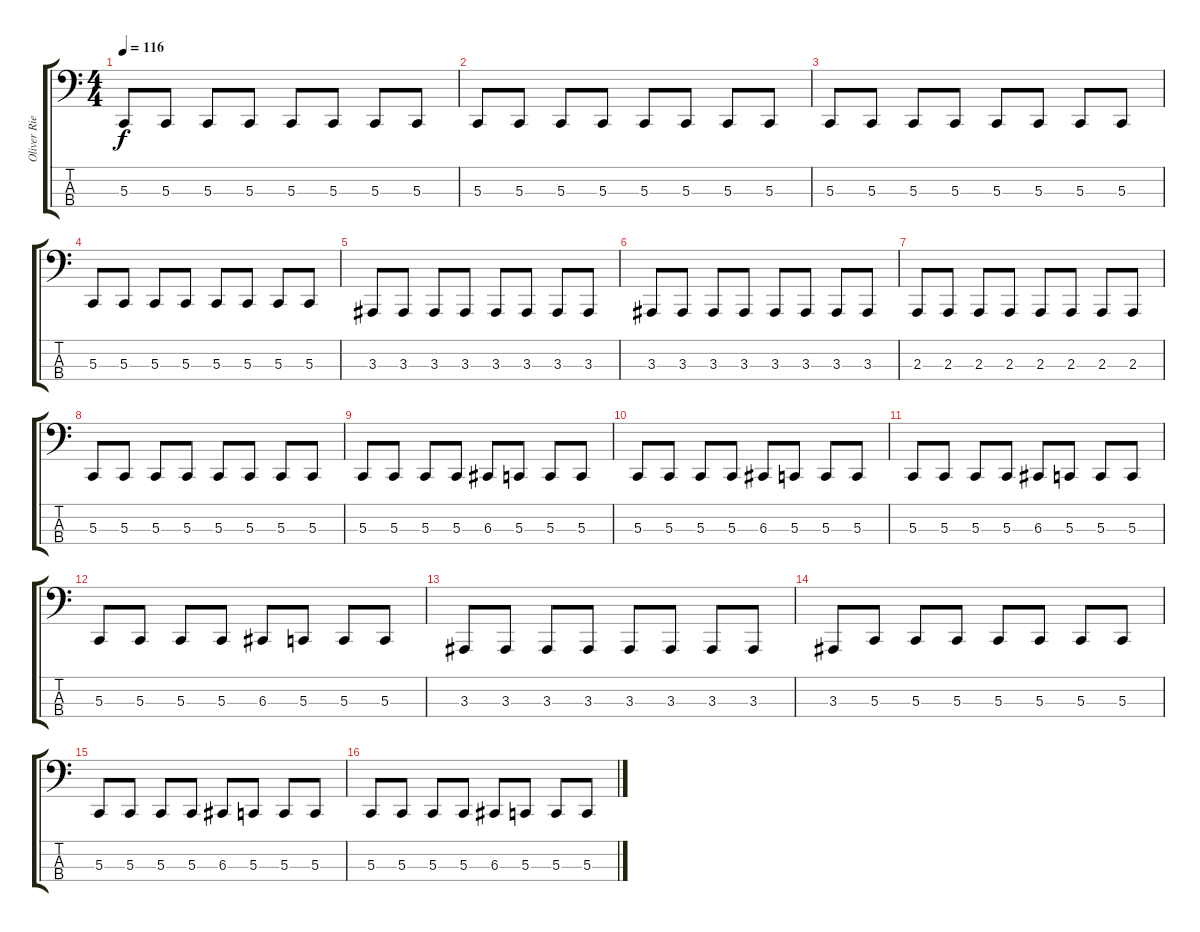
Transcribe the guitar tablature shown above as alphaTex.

\track ("Oliver Riedel" "Oliver Rie") {instrument lead8bassandlead}
\staff {score tabs}
\tuning (F2 C2 G1 D1) {hide}
\ts (4 4)
\tempo 116
\clef f4
\ks c
5.3.8{dy f instrument electricbasspick} 5.3.8 5.3.8 5.3.8 5.3.8 5.3.8 5.3.8 5.3.8 |
5.3.8 5.3.8 5.3.8 5.3.8 5.3.8 5.3.8 5.3.8 5.3.8 |
5.3.8 5.3.8 5.3.8 5.3.8 5.3.8 5.3.8 5.3.8 5.3.8 |
5.3.8 5.3.8 5.3.8 5.3.8 5.3.8 5.3.8 5.3.8 5.3.8 |
3.3.8 3.3.8 3.3.8 3.3.8 3.3.8 3.3.8 3.3.8 3.3.8 |
3.3.8 3.3.8 3.3.8 3.3.8 3.3.8 3.3.8 3.3.8 3.3.8 |
2.3.8 2.3.8 2.3.8 2.3.8 2.3.8 2.3.8 2.3.8 2.3.8 |
5.3.8 5.3.8 5.3.8 5.3.8 5.3.8 5.3.8 5.3.8 5.3.8 |
5.3.8 5.3.8 5.3.8 5.3.8 6.3.8 5.3.8 5.3.8 5.3.8 |
5.3.8 5.3.8 5.3.8 5.3.8 6.3.8 5.3.8 5.3.8 5.3.8 |
5.3.8 5.3.8 5.3.8 5.3.8 6.3.8 5.3.8 5.3.8 5.3.8 |
5.3.8 5.3.8 5.3.8 5.3.8 6.3.8 5.3.8 5.3.8 5.3.8 |
3.3.8 3.3.8 3.3.8 3.3.8 3.3.8 3.3.8 3.3.8 3.3.8 |
3.3.8 5.3.8 5.3.8 5.3.8 5.3.8 5.3.8 5.3.8 5.3.8 |
5.3.8 5.3.8 5.3.8 5.3.8 6.3.8 5.3.8 5.3.8 5.3.8 |
5.3.8 5.3.8 5.3.8 5.3.8 6.3.8 5.3.8 5.3.8 5.3.8
